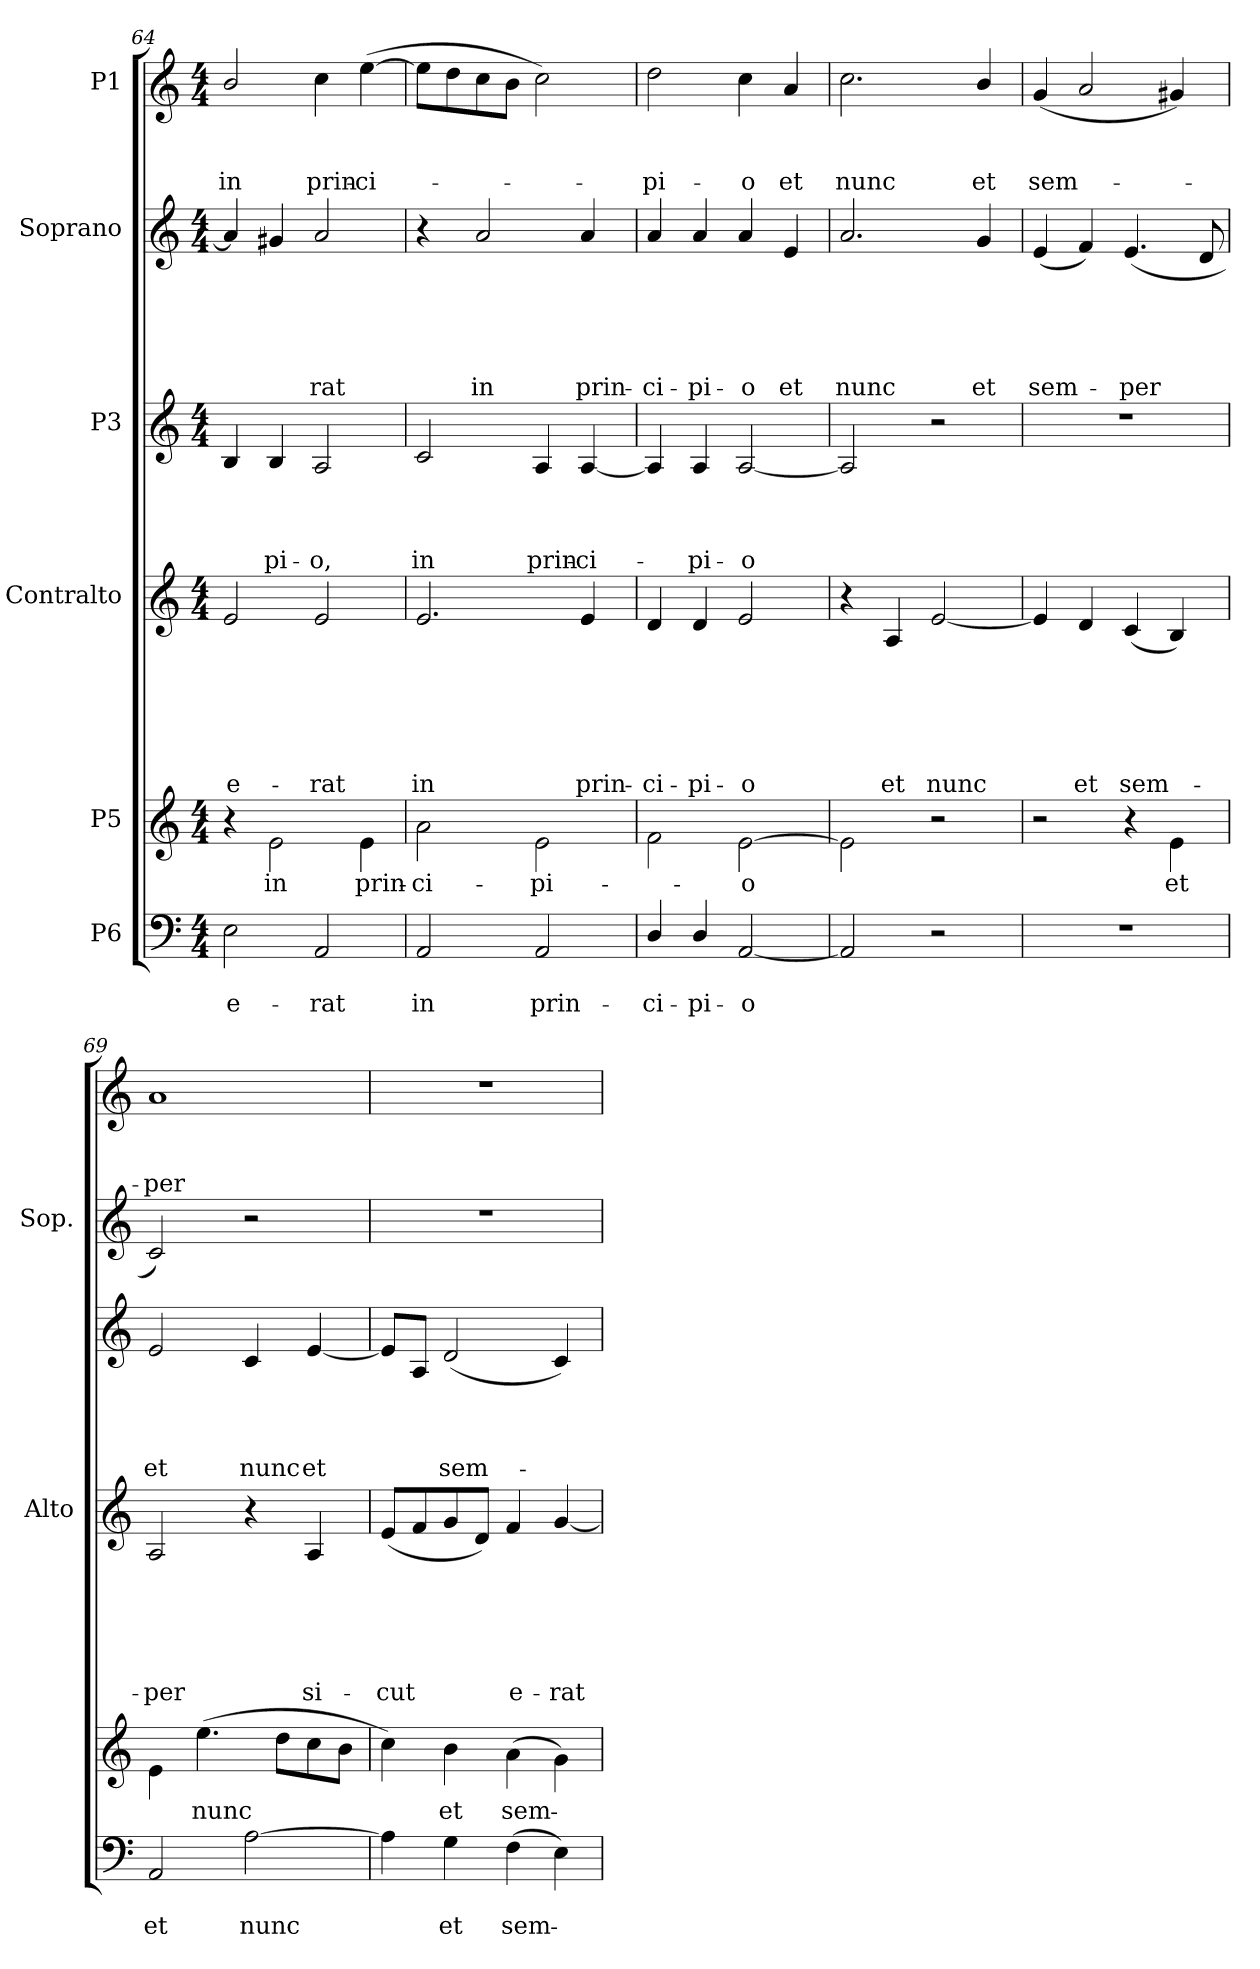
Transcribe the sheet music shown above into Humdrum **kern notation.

**kern	**text	**text	**kern	**text	**kern	**text	**text	**text	**text	**text	**text	**kern	**text	**text	**text	**text	**kern	**text	**text	**text	**text	**text	**kern	**text	**text	**text
*part6	*part6	*part6	*part5	*part5	*part4	*part4	*part4	*part4	*part4	*part4	*part4	*part3	*part3	*part3	*part3	*part3	*part2	*part2	*part2	*part2	*part2	*part2	*part1	*part1	*part1	*part1
*staff6	*staff6	*staff6	*staff5	*staff5	*staff4	*staff4	*staff4	*staff4	*staff4	*staff4	*staff4	*staff3	*staff3	*staff3	*staff3	*staff3	*staff2	*staff2	*staff2	*staff2	*staff2	*staff2	*staff1	*staff1	*staff1	*staff1
*I"P6	*	*	*I"P5	*	*I"Contralto	*	*	*	*	*	*	*I"P3	*	*	*	*	*I"Soprano	*	*	*	*	*	*I"P1	*	*	*
*	*	*	*	*	*I'Alto	*	*	*	*	*	*	*	*	*	*	*	*I'Sop.	*	*	*	*	*	*	*	*	*
*clefF4	*	*	*clefG2	*	*clefG2	*	*	*	*	*	*	*clefG2	*	*	*	*	*clefG2	*	*	*	*	*	*clefG2	*	*	*
*	*	*	*ITrd7c12	*	*	*	*	*	*	*	*	*	*	*	*	*	*	*	*	*	*	*	*	*	*	*
*k[]	*	*	*k[]	*	*k[]	*	*	*	*	*	*	*k[]	*	*	*	*	*k[]	*	*	*	*	*	*k[]	*	*	*
*C:	*	*	*C:	*	*C:	*	*	*	*	*	*	*C:	*	*	*	*	*C:	*	*	*	*	*	*C:	*	*	*
*M4/4	*	*	*M4/4	*	*M4/4	*	*	*	*	*	*	*M4/4	*	*	*	*	*M4/4	*	*	*	*	*	*M4/4	*	*	*
=64	=64	=64	=64	=64	=64	=64	=64	=64	=64	=64	=64	=64	=64	=64	=64	=64	=64	=64	=64	=64	=64	=64	=64	=64	=64	=64
!	!	!LO:LY:b	!	!	!	!	!	!	!	!	!LO:LY:b	!	!	!	!	!	!	!	!	!	!	!	!	!	!	!LO:LY:b
2E\	.	e-	4r	.	2e/	.	.	.	.	.	e-	4B/	.	.	.	.	4a/]	.	.	.	.	.	2b/	.	.	in
!	!	!	!	!LO:LY:b	!	!	!	!	!	!	!	!	!	!	!	!LO:LY:b	!	!	!	!	!	!	!	!	!	!
.	.	.	2E\	in	.	.	.	.	.	.	.	4B/	.	.	.	-pi-	4g#X/	.	.	.	.	.	.	.	.	.
!	!	!LO:LY:b	!	!	!	!	!	!	!	!	!LO:LY:b	!	!	!	!	!LO:LY:b	!	!	!	!	!	!LO:LY:b	!	!	!	!LO:LY:b
2AA/	.	-rat	.	.	2e/	.	.	.	.	.	-rat	2A/	.	.	.	-o,	2a/	.	.	.	.	-rat	4cc\	.	.	prin-
!	!	!	!	!LO:LY:b	!	!	!	!	!	!	!	!	!	!	!	!	!	!	!	!	!	!	!	!	!	!LO:LY:b
.	.	.	4E\	prin-	.	.	.	.	.	.	.	.	.	.	.	.	.	.	.	.	.	.	(<[>4ee\	.	.	-ci-
=65	=65	=65	=65	=65	=65	=65	=65	=65	=65	=65	=65	=65	=65	=65	=65	=65	=65	=65	=65	=65	=65	=65	=65	=65	=65	=65
!	!	!LO:LY:b	!	!LO:LY:b	!	!	!	!	!	!	!LO:LY:b	!	!	!	!	!LO:LY:b	!	!	!	!	!	!	!	!	!	!
2AA/	.	in	2A\	-ci-	2.e/	.	.	.	.	.	in	2c/	.	.	.	in	4r	.	.	.	.	.	8ee\L]	.	.	.
.	.	.	.	.	.	.	.	.	.	.	.	.	.	.	.	.	.	.	.	.	.	.	8dd\	.	.	.
!	!	!	!	!	!	!	!	!	!	!	!	!	!	!	!	!	!	!	!	!	!	!LO:LY:b	!	!	!	!
.	.	.	.	.	.	.	.	.	.	.	.	.	.	.	.	.	2a/	.	.	.	.	in	8cc\	.	.	.
.	.	.	.	.	.	.	.	.	.	.	.	.	.	.	.	.	.	.	.	.	.	.	8b\J	.	.	.
!	!	!LO:LY:b	!	!LO:LY:b	!	!	!	!	!	!	!	!	!	!	!	!LO:LY:b	!	!	!	!	!	!	!	!	!	!
2AA/	.	prin-	2E\	-pi-	.	.	.	.	.	.	.	4A/	.	.	.	prin-	.	.	.	.	.	.	2cc\)	.	.	.
!	!	!	!	!	!	!	!	!	!	!	!LO:LY:b	!	!	!	!	!LO:LY:b	!	!	!	!	!	!LO:LY:b	!	!	!	!
.	.	.	.	.	4e/	.	.	.	.	.	prin-	[<4A/	.	.	.	-ci-	4a/	.	.	.	.	prin-	.	.	.	.
=66	=66	=66	=66	=66	=66	=66	=66	=66	=66	=66	=66	=66	=66	=66	=66	=66	=66	=66	=66	=66	=66	=66	=66	=66	=66	=66
!	!	!LO:LY:b	!	!	!	!	!	!	!	!	!LO:LY:b	!	!	!	!	!	!	!	!	!	!	!LO:LY:b	!	!	!	!LO:LY:b
4D/	.	-ci-	2F\	.	4d/	.	.	.	.	.	-ci-	4A/]	.	.	.	.	4a/	.	.	.	.	-ci-	2dd\	.	.	-pi-
!	!	!LO:LY:b	!	!	!	!	!	!	!	!	!LO:LY:b	!	!	!	!	!LO:LY:b	!	!	!	!	!	!LO:LY:b	!	!	!	!
4D/	.	-pi-	.	.	4d/	.	.	.	.	.	-pi-	4A/	.	.	.	-pi-	4a/	.	.	.	.	-pi-	.	.	.	.
!	!	!LO:LY:b	!	!LO:LY:b	!	!	!	!	!	!	!LO:LY:b	!	!	!	!	!LO:LY:b	!	!	!	!	!	!LO:LY:b	!	!	!	!LO:LY:b
[<2AA/	.	-o	[>2E\	-o	2e/	.	.	.	.	.	-o	[<2A/	.	.	.	-o	4a/	.	.	.	.	-o	4cc\	.	.	-o
!	!	!	!	!	!	!	!	!	!	!	!	!	!	!	!	!	!	!	!	!	!	!LO:LY:b	!	!	!	!LO:LY:b
.	.	.	.	.	.	.	.	.	.	.	.	.	.	.	.	.	4e/	.	.	.	.	et	4a/	.	.	et
!!LO:LB:g=z
=67	=67	=67	=67	=67	=67	=67	=67	=67	=67	=67	=67	=67	=67	=67	=67	=67	=67	=67	=67	=67	=67	=67	=67	=67	=67	=67
!	!	!	!	!	!	!	!	!	!	!	!	!	!	!	!	!	!	!	!	!	!	!LO:LY:b	!	!	!	!LO:LY:b
2AA/]	.	.	2E\]	.	4r	.	.	.	.	.	.	2A/]	.	.	.	.	2.a/	.	.	.	.	nunc	2.cc\	.	.	nunc
!	!	!	!	!	!	!	!	!	!	!	!LO:LY:b	!	!	!	!	!	!	!	!	!	!	!	!	!	!	!
.	.	.	.	.	4A/	.	.	.	.	.	et	.	.	.	.	.	.	.	.	.	.	.	.	.	.	.
!	!	!	!	!	!	!	!	!	!	!	!LO:LY:b	!	!	!	!	!	!	!	!	!	!	!	!	!	!	!
2r	.	.	2r	.	[<2e/	.	.	.	.	.	nunc	2r	.	.	.	.	.	.	.	.	.	.	.	.	.	.
!	!	!	!	!	!	!	!	!	!	!	!	!	!	!	!	!	!	!	!	!	!	!LO:LY:b	!	!	!	!LO:LY:b
.	.	.	.	.	.	.	.	.	.	.	.	.	.	.	.	.	4g/	.	.	.	.	et	4b/	.	.	et
=68	=68	=68	=68	=68	=68	=68	=68	=68	=68	=68	=68	=68	=68	=68	=68	=68	=68	=68	=68	=68	=68	=68	=68	=68	=68	=68
!	!	!	!	!	!	!	!	!	!	!	!	!	!	!	!	!	!	!	!	!	!	!LO:LY:b	!	!	!	!LO:LY:b
1r	.	.	2r	.	4e/]	.	.	.	.	.	.	1r	.	.	.	.	(<4e/	.	.	.	.	sem-	(<4g/	.	.	sem-
!	!	!	!	!	!	!	!	!	!	!	!LO:LY:b	!	!	!	!	!	!	!	!	!	!	!	!	!	!	!
.	.	.	.	.	4d/	.	.	.	.	.	et	.	.	.	.	.	4f/)	.	.	.	.	.	2a/	.	.	.
!	!	!	!	!	!	!	!	!	!	!	!LO:LY:b	!	!	!	!	!	!	!	!	!	!	!LO:LY:b	!	!	!	!
.	.	.	4r	.	(<4c/	.	.	.	.	.	sem-	.	.	.	.	.	(<4.e/	.	.	.	.	-per	.	.	.	.
!	!	!	!	!LO:LY:b	!	!	!	!	!	!	!	!	!	!	!	!	!	!	!	!	!	!	!	!	!	!
.	.	.	4E\	et	4B/)	.	.	.	.	.	.	.	.	.	.	.	.	.	.	.	.	.	4g#X/)	.	.	.
.	.	.	.	.	.	.	.	.	.	.	.	.	.	.	.	.	8d/	.	.	.	.	.	.	.	.	.
=69	=69	=69	=69	=69	=69	=69	=69	=69	=69	=69	=69	=69	=69	=69	=69	=69	=69	=69	=69	=69	=69	=69	=69	=69	=69	=69
!	!	!LO:LY:b	!	!	!	!	!	!	!	!	!LO:LY:b	!	!	!	!	!LO:LY:b	!	!	!	!	!	!	!	!	!	!LO:LY:b
2AA/	.	et	4E\	.	2A/	.	.	.	.	.	-per	2e/	.	.	.	et	2c/)	.	.	.	.	.	1a	.	.	-per
!	!	!	!	!LO:LY:b	!	!	!	!	!	!	!	!	!	!	!	!	!	!	!	!	!	!	!	!	!	!
.	.	.	(>4.e\	nunc	.	.	.	.	.	.	.	.	.	.	.	.	.	.	.	.	.	.	.	.	.	.
!	!	!LO:LY:b	!	!	!	!	!	!	!	!	!	!	!	!	!	!LO:LY:b	!	!	!	!	!	!	!	!	!	!
[>2A\	.	nunc	.	.	4r	.	.	.	.	.	.	4c/	.	.	.	nunc	2r	.	.	.	.	.	.	.	.	.
.	.	.	8d\L	.	.	.	.	.	.	.	.	.	.	.	.	.	.	.	.	.	.	.	.	.	.	.
!	!	!	!	!	!	!	!	!	!	!	!LO:LY:b	!	!	!	!	!LO:LY:b	!	!	!	!	!	!	!	!	!	!
.	.	.	8c\	.	4A/	.	.	.	.	.	si-	[<4e/	.	.	.	et	.	.	.	.	.	.	.	.	.	.
.	.	.	8B\J	.	.	.	.	.	.	.	.	.	.	.	.	.	.	.	.	.	.	.	.	.	.	.
=70	=70	=70	=70	=70	=70	=70	=70	=70	=70	=70	=70	=70	=70	=70	=70	=70	=70	=70	=70	=70	=70	=70	=70	=70	=70	=70
!	!	!	!	!	!	!	!	!	!	!	!LO:LY:b	!	!	!	!	!	!	!	!	!	!	!	!	!	!	!
4A\]	.	.	4c\)	.	(<8e/L	.	.	.	.	.	-cut	8e/L]	.	.	.	.	1r	.	.	.	.	.	1r	.	.	.
.	.	.	.	.	8f/	.	.	.	.	.	.	8A/J	.	.	.	.	.	.	.	.	.	.	.	.	.	.
!	!	!LO:LY:b	!	!LO:LY:b	!	!	!	!	!	!	!	!	!	!	!	!LO:LY:b	!	!	!	!	!	!	!	!	!	!
4G\	.	et	4B\	et	8g/	.	.	.	.	.	.	(<2d/	.	.	.	sem-	.	.	.	.	.	.	.	.	.	.
.	.	.	.	.	8d/J)	.	.	.	.	.	.	.	.	.	.	.	.	.	.	.	.	.	.	.	.	.
!	!	!LO:LY:b	!	!LO:LY:b	!	!	!	!	!	!	!LO:LY:b	!	!	!	!	!	!	!	!	!	!	!	!	!	!	!
(>4F\	.	sem-	(>4A\	sem-	4f/	.	.	.	.	.	e-	.	.	.	.	.	.	.	.	.	.	.	.	.	.	.
!	!	!	!	!	!	!	!	!	!	!	!LO:LY:b	!	!	!	!	!	!	!	!	!	!	!	!	!	!	!
4E\)	.	.	4G\)	.	[<4g/	.	.	.	.	.	-rat	4c/)	.	.	.	.	.	.	.	.	.	.	.	.	.	.
=	=	=	=	=	=	=	=	=	=	=	=	=	=	=	=	=	=	=	=	=	=	=	=	=	=	=
*-	*-	*-	*-	*-	*-	*-	*-	*-	*-	*-	*-	*-	*-	*-	*-	*-	*-	*-	*-	*-	*-	*-	*-	*-	*-	*-
